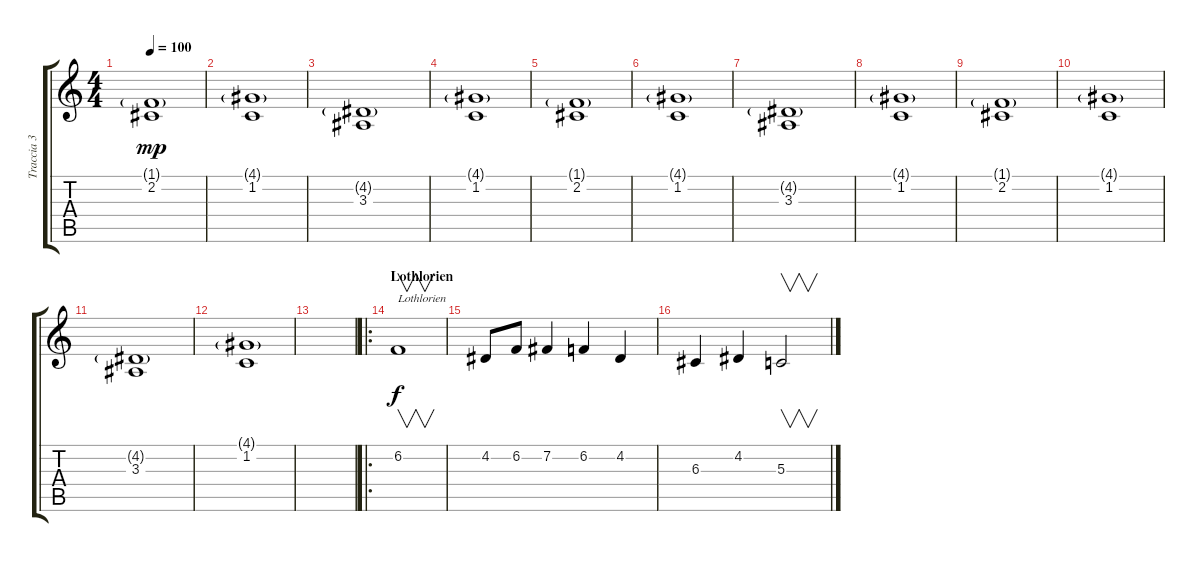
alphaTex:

\track ("Traccia 3" "Traccia 3") {instrument flute}
\staff {score tabs}
\tuning (E4 B3 G3 D3 A2 E2) {hide}
\ts (4 4)
\tempo 100
\clef g2
\ks c
(1.1{g} 2.2).1{dy mp} |
(4.1{g} 1.2).1 |
(4.2{g} 3.3).1 |
(4.1{g} 1.2).1 |
(1.1{g} 2.2).1 |
(4.1{g} 1.2).1 |
(4.2{g} 3.3).1 |
(4.1{g} 1.2).1 |
(1.1{g} 2.2).1 |
(4.1{g} 1.2).1 |
(4.2{g} 3.3).1 |
(4.1{g} 1.2).1 |
|
\ro
\section ("" "Lothlorien")
6.2.1{v txt "Lothlorien" dy f volume 9 instrument sitar} |
4.2.8 6.2.8 7.2.4 6.2.4 4.2.4 |
6.3.4 4.2.4 5.3.2{v}
